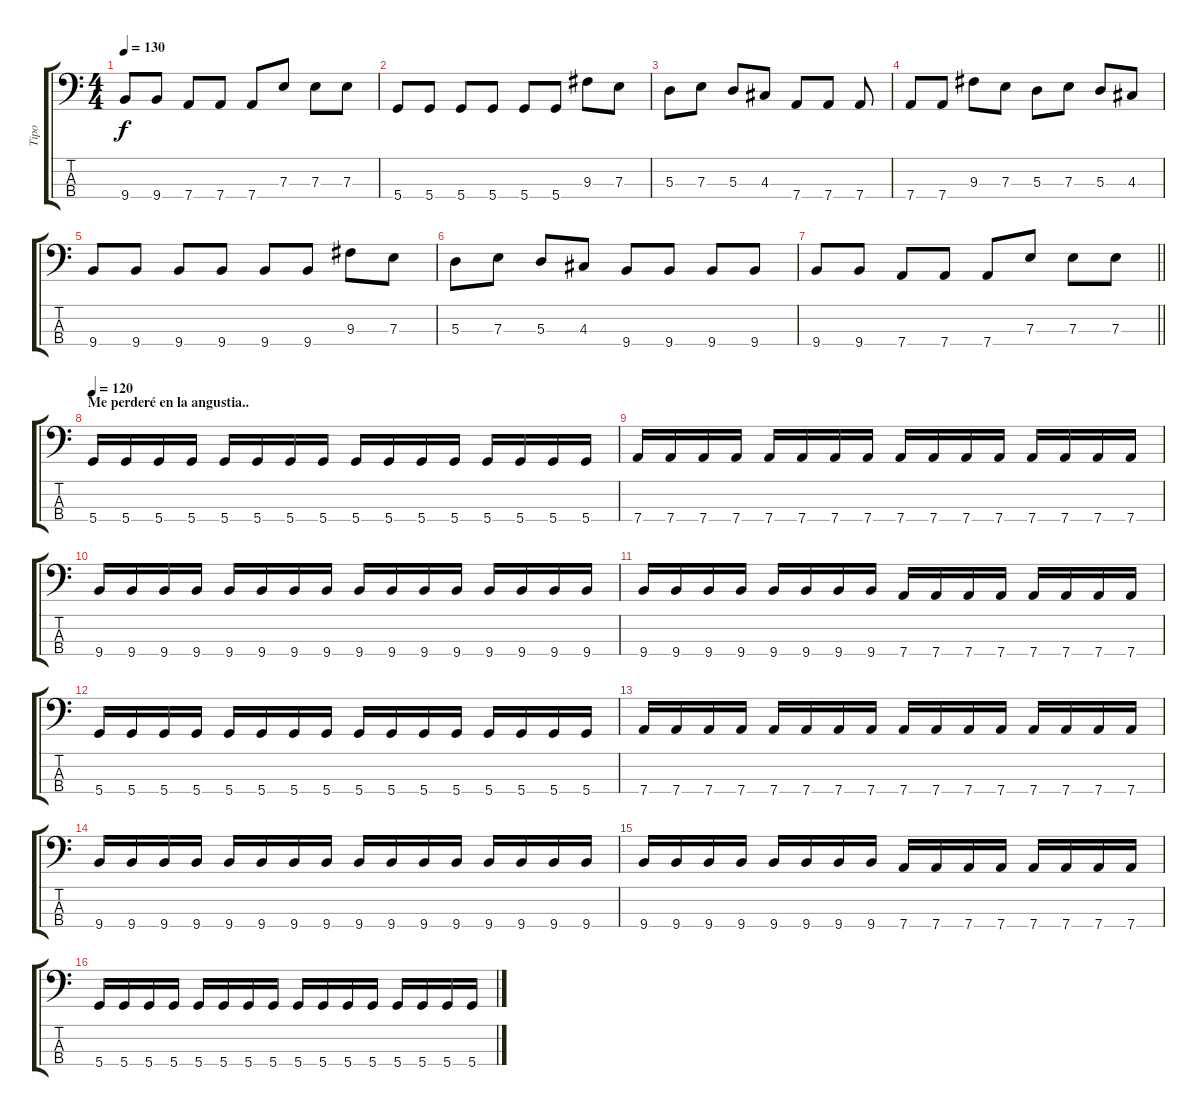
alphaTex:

\track ("Tipo" "Tipo") {instrument electricbassfinger}
\staff {score tabs}
\tuning (G2 D2 A1 D1) {hide}
\ts (4 4)
\tempo 130
\clef f4
\ks c
9.4.8{dy f} 9.4.8 7.4.8 7.4.8 7.4.8 7.3.8 7.3.8 7.3.8 |
5.4.8 5.4.8 5.4.8 5.4.8 5.4.8 5.4.8 9.3.8 7.3.8 |
5.3.8 7.3.8 5.3.8 4.3.8 7.4.8 7.4.8 7.4.8 |
7.4.8 7.4.8 9.3.8 7.3.8 5.3.8 7.3.8 5.3.8 4.3.8 |
9.4.8 9.4.8 9.4.8 9.4.8 9.4.8 9.4.8 9.3.8 7.3.8 |
5.3.8 7.3.8 5.3.8 4.3.8 9.4.8 9.4.8 9.4.8 9.4.8 |
\barLineRight lightlight
9.4.8 9.4.8 7.4.8 7.4.8 7.4.8 7.3.8 7.3.8 7.3.8 |
\section ("" "Me perderé en la angustia..")
\tempo 120
5.4.16{instrument electricbassfinger} 5.4.16 5.4.16 5.4.16 5.4.16 5.4.16 5.4.16 5.4.16 5.4.16 5.4.16 5.4.16 5.4.16 5.4.16 5.4.16 5.4.16 5.4.16 |
7.4.16 7.4.16 7.4.16 7.4.16 7.4.16 7.4.16 7.4.16 7.4.16 7.4.16 7.4.16 7.4.16 7.4.16 7.4.16 7.4.16 7.4.16 7.4.16 |
9.4.16 9.4.16 9.4.16 9.4.16 9.4.16 9.4.16 9.4.16 9.4.16 9.4.16 9.4.16 9.4.16 9.4.16 9.4.16 9.4.16 9.4.16 9.4.16 |
9.4.16 9.4.16 9.4.16 9.4.16 9.4.16 9.4.16 9.4.16 9.4.16 7.4.16 7.4.16 7.4.16 7.4.16 7.4.16 7.4.16 7.4.16 7.4.16 |
5.4.16 5.4.16 5.4.16 5.4.16 5.4.16 5.4.16 5.4.16 5.4.16 5.4.16 5.4.16 5.4.16 5.4.16 5.4.16 5.4.16 5.4.16 5.4.16 |
7.4.16 7.4.16 7.4.16 7.4.16 7.4.16 7.4.16 7.4.16 7.4.16 7.4.16 7.4.16 7.4.16 7.4.16 7.4.16 7.4.16 7.4.16 7.4.16 |
9.4.16 9.4.16 9.4.16 9.4.16 9.4.16 9.4.16 9.4.16 9.4.16 9.4.16 9.4.16 9.4.16 9.4.16 9.4.16 9.4.16 9.4.16 9.4.16 |
9.4.16 9.4.16 9.4.16 9.4.16 9.4.16 9.4.16 9.4.16 9.4.16 7.4.16 7.4.16 7.4.16 7.4.16 7.4.16 7.4.16 7.4.16 7.4.16 |
5.4.16 5.4.16 5.4.16 5.4.16 5.4.16 5.4.16 5.4.16 5.4.16 5.4.16 5.4.16 5.4.16 5.4.16 5.4.16 5.4.16 5.4.16 5.4.16
